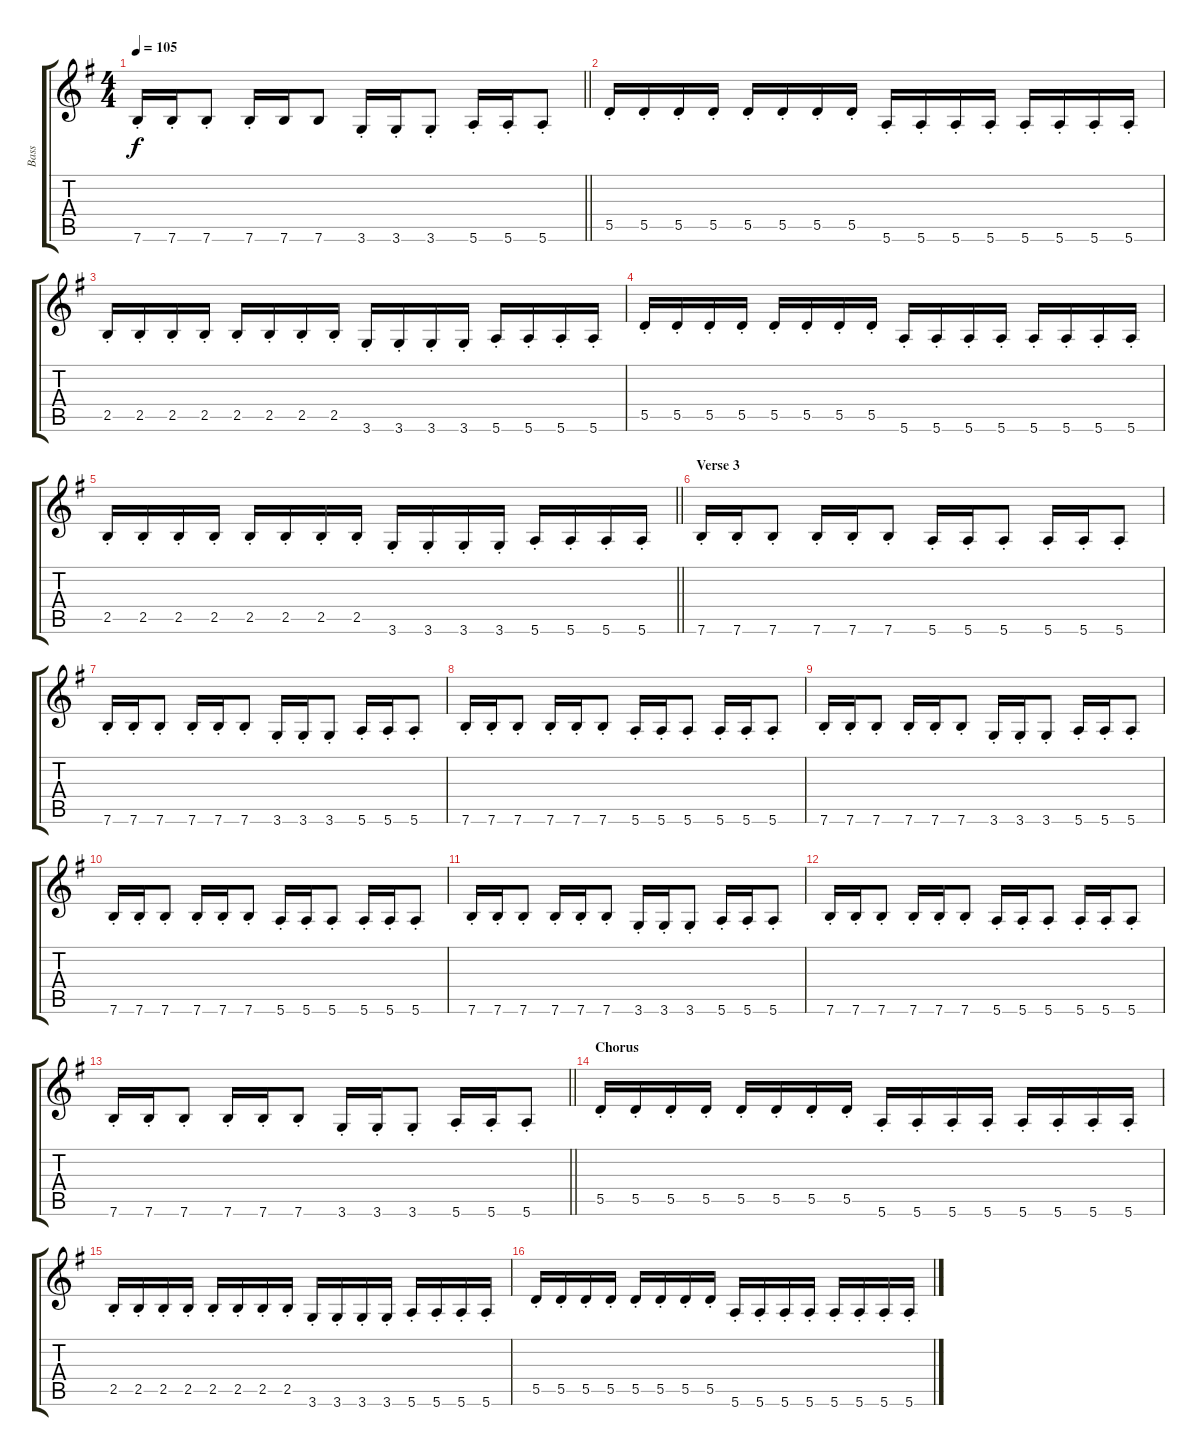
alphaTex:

\track ("Bass" "Bass") {instrument fretlessbass}
\staff {score tabs}
\tuning (E4 B3 G3 D3 A2 E2) {hide}
\ts (4 4)
\tempo 105
\clef g2
\barLineRight lightlight
\ks g
7.6{st}.16{dy f} 7.6{st}.16 7.6{st}.8 7.6{st}.16 7.6.16 7.6.8 3.6{st}.16 3.6{st}.16 3.6{st}.8 5.6{st}.16 5.6{st}.16 5.6{st}.8 |
5.5{st}.16 5.5{st}.16 5.5{st}.16 5.5{st}.16 5.5{st}.16 5.5{st}.16 5.5{st}.16 5.5{st}.16 5.6{st}.16 5.6{st}.16 5.6{st}.16 5.6{st}.16 5.6{st}.16 5.6{st}.16 5.6{st}.16 5.6{st}.16 |
2.5{st}.16 2.5{st}.16 2.5{st}.16 2.5{st}.16 2.5{st}.16 2.5{st}.16 2.5{st}.16 2.5{st}.16 3.6{st}.16 3.6{st}.16 3.6{st}.16 3.6{st}.16 5.6{st}.16 5.6{st}.16 5.6{st}.16 5.6{st}.16 |
5.5{st}.16 5.5{st}.16 5.5{st}.16 5.5{st}.16 5.5{st}.16 5.5{st}.16 5.5{st}.16 5.5{st}.16 5.6{st}.16 5.6{st}.16 5.6{st}.16 5.6{st}.16 5.6{st}.16 5.6{st}.16 5.6{st}.16 5.6{st}.16 |
\barLineRight lightlight
2.5{st}.16 2.5{st}.16 2.5{st}.16 2.5{st}.16 2.5{st}.16 2.5{st}.16 2.5{st}.16 2.5{st}.16 3.6{st}.16 3.6{st}.16 3.6{st}.16 3.6{st}.16 5.6{st}.16 5.6{st}.16 5.6{st}.16 5.6{st}.16 |
\section ("" "Verse 3")
7.6{st}.16{volume 8} 7.6{st}.16 7.6{st}.8 7.6{st}.16 7.6{st}.16 7.6{st}.8 5.6{st}.16 5.6{st}.16 5.6{st}.8 5.6{st}.16 5.6{st}.16 5.6{st}.8 |
7.6{st}.16 7.6{st}.16 7.6{st}.8 7.6{st}.16 7.6{st}.16 7.6{st}.8 3.6{st}.16 3.6{st}.16 3.6{st}.8 5.6{st}.16 5.6{st}.16 5.6{st}.8 |
7.6{st}.16 7.6{st}.16 7.6{st}.8 7.6{st}.16 7.6{st}.16 7.6{st}.8 5.6{st}.16 5.6{st}.16 5.6{st}.8 5.6{st}.16 5.6{st}.16 5.6{st}.8 |
7.6{st}.16 7.6{st}.16 7.6{st}.8 7.6{st}.16 7.6{st}.16 7.6{st}.8 3.6{st}.16 3.6{st}.16 3.6{st}.8 5.6{st}.16 5.6{st}.16 5.6{st}.8 |
7.6{st}.16 7.6{st}.16 7.6{st}.8 7.6{st}.16 7.6{st}.16 7.6{st}.8 5.6{st}.16 5.6{st}.16 5.6{st}.8 5.6{st}.16 5.6{st}.16 5.6{st}.8 |
7.6{st}.16 7.6{st}.16 7.6{st}.8 7.6{st}.16 7.6{st}.16 7.6{st}.8 3.6{st}.16 3.6{st}.16 3.6{st}.8 5.6{st}.16 5.6{st}.16 5.6{st}.8 |
7.6{st}.16 7.6{st}.16 7.6{st}.8 7.6{st}.16 7.6{st}.16 7.6{st}.8 5.6{st}.16 5.6{st}.16 5.6{st}.8 5.6{st}.16 5.6{st}.16 5.6{st}.8 |
\barLineRight lightlight
7.6{st}.16 7.6{st}.16 7.6{st}.8 7.6{st}.16 7.6{st}.16 7.6{st}.8 3.6{st}.16 3.6{st}.16 3.6{st}.8 5.6{st}.16 5.6{st}.16 5.6{st}.8 |
\section ("" "Chorus")
5.5{st}.16{volume 7} 5.5{st}.16 5.5{st}.16 5.5{st}.16 5.5{st}.16 5.5{st}.16 5.5{st}.16 5.5{st}.16 5.6{st}.16 5.6{st}.16 5.6{st}.16 5.6{st}.16 5.6{st}.16 5.6{st}.16 5.6{st}.16 5.6{st}.16 |
2.5{st}.16 2.5{st}.16 2.5{st}.16 2.5{st}.16 2.5{st}.16 2.5{st}.16 2.5{st}.16 2.5{st}.16 3.6{st}.16 3.6{st}.16 3.6{st}.16 3.6{st}.16 5.6{st}.16 5.6{st}.16 5.6{st}.16 5.6{st}.16 |
5.5{st}.16 5.5{st}.16 5.5{st}.16 5.5{st}.16 5.5{st}.16 5.5{st}.16 5.5{st}.16 5.5{st}.16 5.6{st}.16 5.6{st}.16 5.6{st}.16 5.6{st}.16 5.6{st}.16 5.6{st}.16 5.6{st}.16 5.6{st}.16
